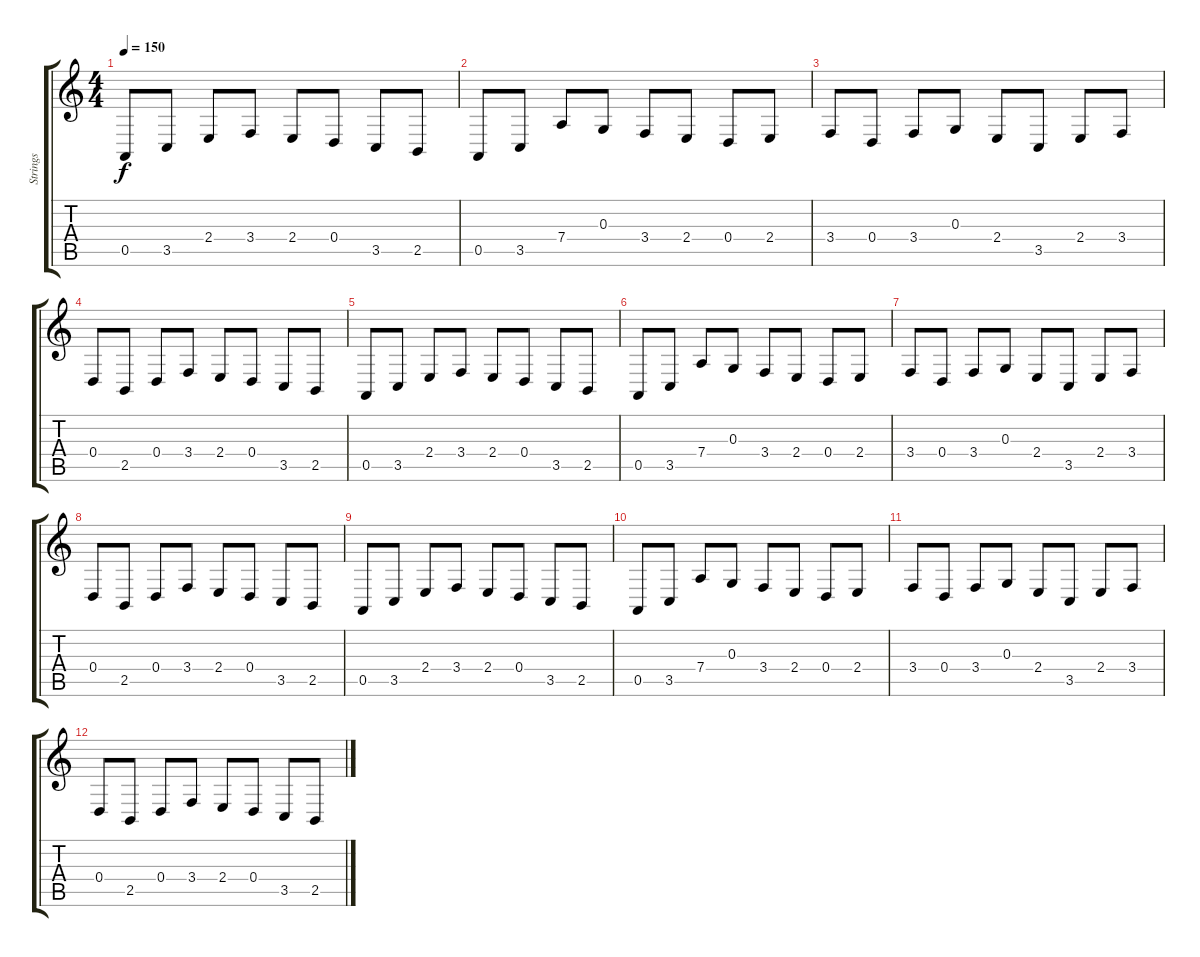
\track ("Strings" "Strings") {instrument stringensemble1}
\staff {score tabs}
\tuning (E4 B3 G3 D3 A2 E2) {hide}
\ts (4 4)
\tempo 150
\clef g2
\ks c
0.5.8{dy f} 3.5.8 2.4.8 3.4.8 2.4.8 0.4.8 3.5.8 2.5.8 |
0.5.8 3.5.8 7.4.8 0.3.8 3.4.8 2.4.8 0.4.8 2.4.8 |
3.4.8 0.4.8 3.4.8 0.3.8 2.4.8 3.5.8 2.4.8 3.4.8 |
0.4.8 2.5.8 0.4.8 3.4.8 2.4.8 0.4.8 3.5.8 2.5.8 |
0.5.8 3.5.8 2.4.8 3.4.8 2.4.8 0.4.8 3.5.8 2.5.8 |
0.5.8 3.5.8 7.4.8 0.3.8 3.4.8 2.4.8 0.4.8 2.4.8 |
3.4.8 0.4.8 3.4.8 0.3.8 2.4.8 3.5.8 2.4.8 3.4.8 |
0.4.8 2.5.8 0.4.8 3.4.8 2.4.8 0.4.8 3.5.8 2.5.8 |
0.5.8 3.5.8 2.4.8 3.4.8 2.4.8 0.4.8 3.5.8 2.5.8 |
0.5.8 3.5.8 7.4.8 0.3.8 3.4.8 2.4.8 0.4.8 2.4.8 |
3.4.8 0.4.8 3.4.8 0.3.8 2.4.8 3.5.8 2.4.8 3.4.8 |
0.4.8 2.5.8 0.4.8 3.4.8 2.4.8 0.4.8 3.5.8 2.5.8
